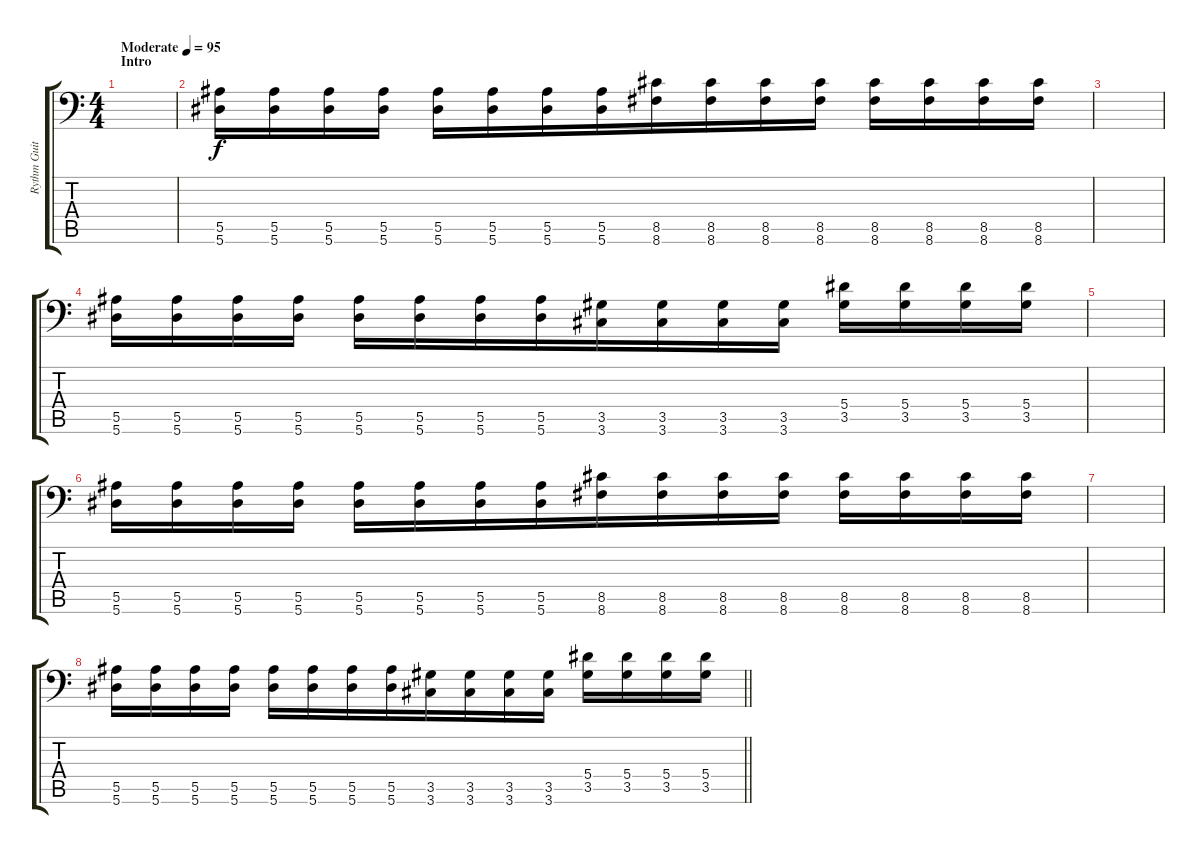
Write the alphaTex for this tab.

\track ("Rythm Guitar 2" "Rythm Guit") {instrument distortionguitar}
\staff {score tabs}
\tuning (C4 G3 Eb3 Bb2 F2 Bb1) {hide}
\ts (4 4)
\section ("" "Intro")
\tempo (95 "Moderate")
\clef f4
\ks c
|
(5.5 5.6).16 (5.5 5.6).16 (5.5 5.6).16{beam merge} (5.5 5.6).16 (5.5 5.6).16 (5.5 5.6).16 (5.5 5.6).16 (5.5 5.6).16{beam merge} (8.5 8.6).16 (8.5 8.6).16 (8.5 8.6).16{beam merge} (8.5 8.6).16 (8.5 8.6).16 (8.5 8.6).16 (8.5 8.6).16 (8.5 8.6).16 |
|
(5.5 5.6).16 (5.5 5.6).16 (5.5 5.6).16 (5.5 5.6).16 (5.5 5.6).16 (5.5 5.6).16 (5.5 5.6).16{beam merge} (5.5 5.6).16{beam merge} (3.5 3.6).16 (3.5 3.6).16 (3.5 3.6).16 (3.5 3.6).16 (5.4 3.5).16 (5.4 3.5).16{beam merge} (5.4 3.5).16 (5.4 3.5).16 |
|
(5.5 5.6).16 (5.5 5.6).16 (5.5 5.6).16{beam merge} (5.5 5.6).16 (5.5 5.6).16 (5.5 5.6).16 (5.5 5.6).16 (5.5 5.6).16{beam merge} (8.5 8.6).16 (8.5 8.6).16 (8.5 8.6).16{beam merge} (8.5 8.6).16 (8.5 8.6).16 (8.5 8.6).16 (8.5 8.6).16 (8.5 8.6).16 |
|
\barLineRight lightlight
(5.5 5.6).16 (5.5 5.6).16 (5.5 5.6).16 (5.5 5.6).16 (5.5 5.6).16 (5.5 5.6).16 (5.5 5.6).16{beam merge} (5.5 5.6).16{beam merge} (3.5 3.6).16 (3.5 3.6).16 (3.5 3.6).16 (3.5 3.6).16 (5.4 3.5).16 (5.4 3.5).16{beam merge} (5.4 3.5).16 (5.4 3.5).16
